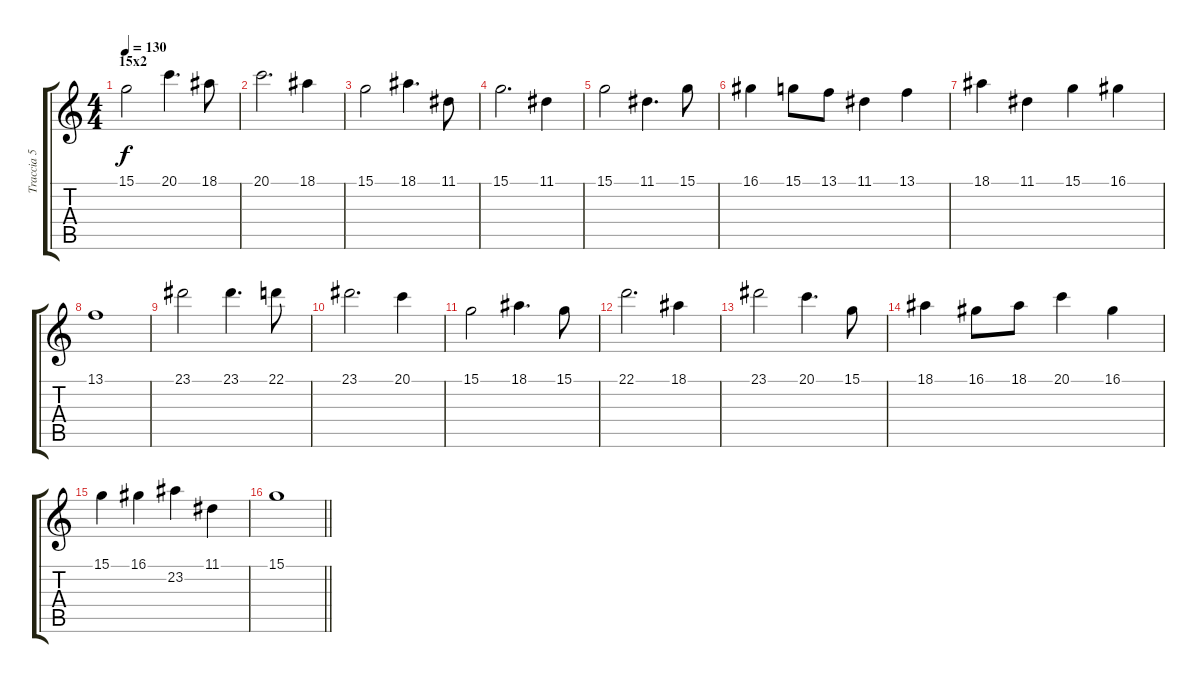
\track ("Traccia 5" "Traccia 5") {instrument flute}
\staff {score tabs}
\tuning (E4 B3 G3 D3 A2 E2) {hide}
\ts (4 4)
\section ("" "15x2")
\tempo 130
\clef g2
\ks c
15.1.2{dy f volume 10} 20.1.4{d} 18.1.8 |
20.1.2{d} 18.1.4 |
15.1.2 18.1.4{d} 11.1.8 |
15.1.2{d} 11.1.4 |
15.1.2{volume 7} 11.1.4{d} 15.1.8 |
16.1.4 15.1.8 13.1.8 11.1.4 13.1.4 |
18.1.4 11.1.4 15.1.4 16.1.4 |
13.1.1 |
23.1.2{volume 5} 23.1.4{d} 22.1.8 |
23.1.2{d} 20.1.4 |
15.1.2 18.1.4{d} 15.1.8 |
22.1.2{d} 18.1.4 |
23.1.2{volume 3} 20.1.4{d} 15.1.8 |
18.1.4 16.1.8 18.1.8 20.1.4 16.1.4 |
15.1.4 16.1.4 23.2.4 11.1.4 |
\barLineRight lightlight
15.1.1
